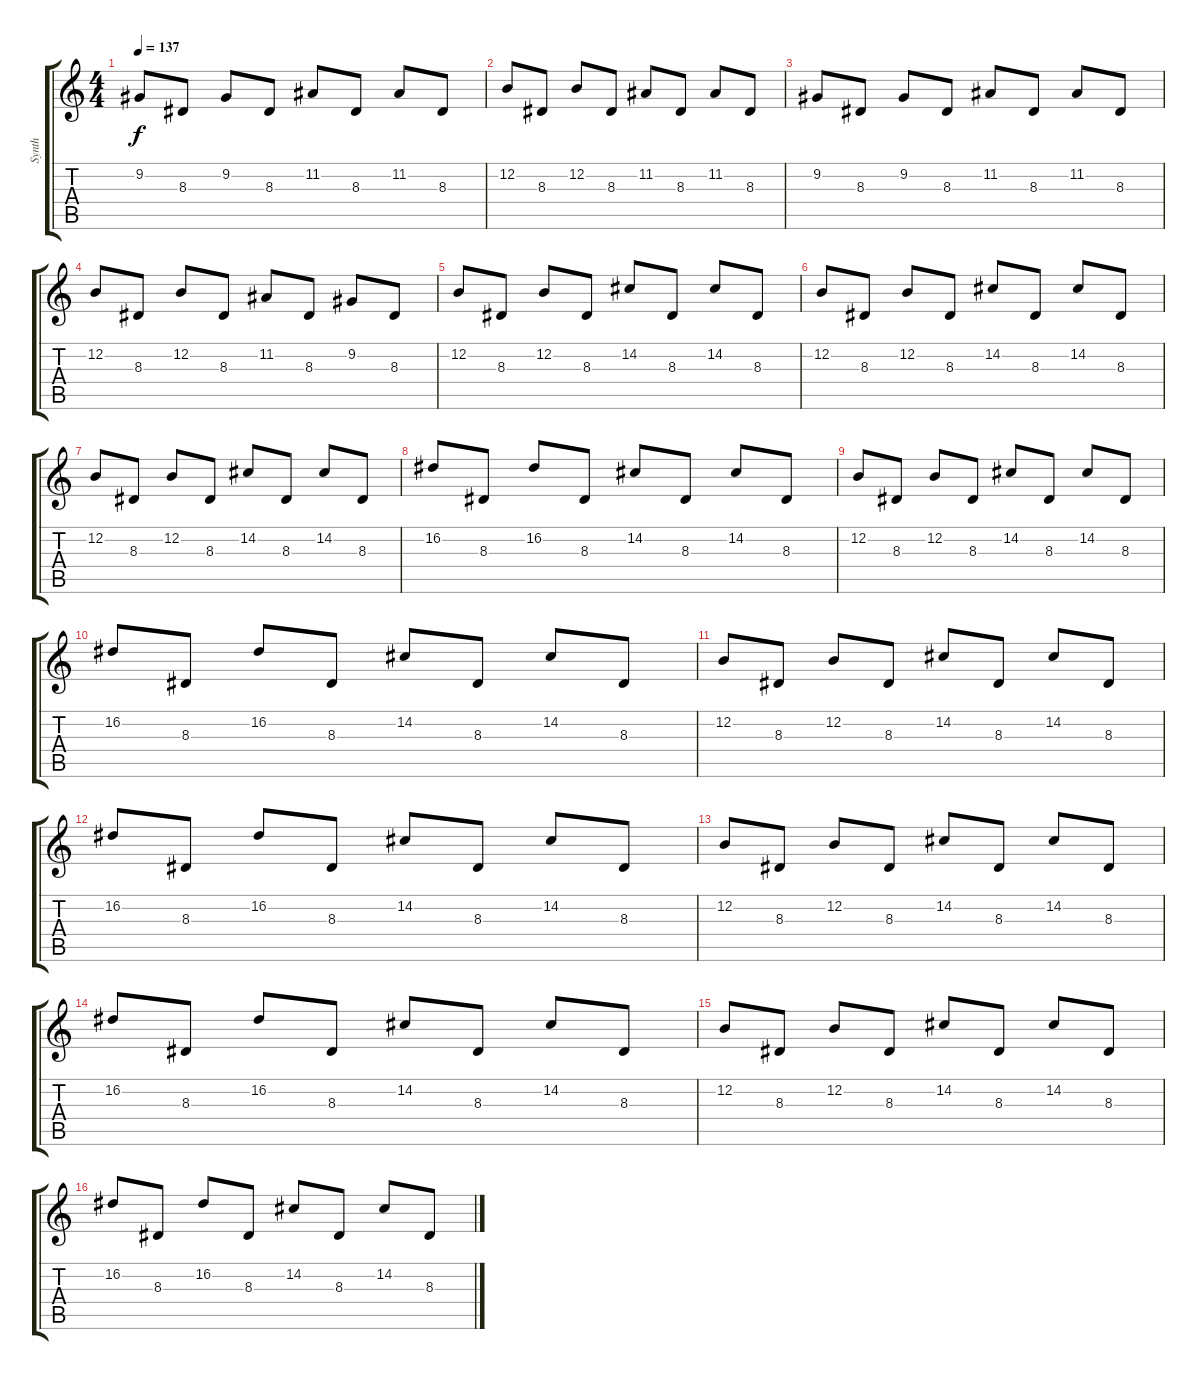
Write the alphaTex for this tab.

\track ("Synth" "Synth") {instrument fx4atmosphere}
\staff {score tabs}
\tuning (E4 B3 G3 D3 A2 E2) {hide}
\ts (4 4)
\tempo 137
\clef g2
\ks c
9.2.8{dy f} 8.3.8 9.2.8 8.3.8 11.2.8 8.3.8 11.2.8 8.3.8 |
12.2.8 8.3.8 12.2.8 8.3.8 11.2.8 8.3.8 11.2.8 8.3.8 |
9.2.8 8.3.8 9.2.8 8.3.8 11.2.8 8.3.8 11.2.8 8.3.8 |
12.2.8 8.3.8 12.2.8 8.3.8 11.2.8 8.3.8 9.2.8 8.3.8 |
12.2.8 8.3.8 12.2.8 8.3.8 14.2.8 8.3.8 14.2.8 8.3.8 |
12.2.8 8.3.8 12.2.8 8.3.8 14.2.8 8.3.8 14.2.8 8.3.8 |
12.2.8 8.3.8 12.2.8 8.3.8 14.2.8 8.3.8 14.2.8 8.3.8 |
16.2.8 8.3.8 16.2.8 8.3.8 14.2.8 8.3.8 14.2.8 8.3.8 |
12.2.8 8.3.8 12.2.8 8.3.8 14.2.8 8.3.8 14.2.8 8.3.8 |
16.2.8 8.3.8 16.2.8 8.3.8 14.2.8 8.3.8 14.2.8 8.3.8 |
12.2.8 8.3.8 12.2.8 8.3.8 14.2.8 8.3.8 14.2.8 8.3.8 |
16.2.8 8.3.8 16.2.8 8.3.8 14.2.8 8.3.8 14.2.8 8.3.8 |
12.2.8 8.3.8 12.2.8 8.3.8 14.2.8 8.3.8 14.2.8 8.3.8 |
16.2.8 8.3.8 16.2.8 8.3.8 14.2.8 8.3.8 14.2.8 8.3.8 |
12.2.8 8.3.8 12.2.8 8.3.8 14.2.8 8.3.8 14.2.8 8.3.8 |
16.2.8 8.3.8 16.2.8 8.3.8 14.2.8 8.3.8 14.2.8 8.3.8
